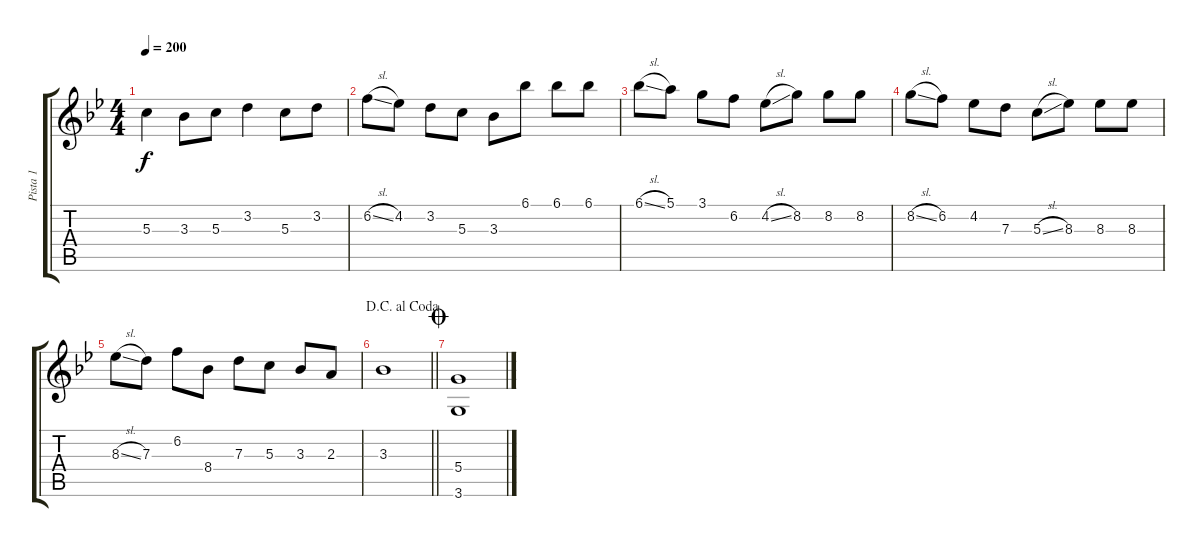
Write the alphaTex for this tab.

\track ("Pista 1" "Pista 1") {instrument distortionguitar}
\staff {score tabs}
\tuning (E4 B3 G3 D3 A2 E2) {hide}
\ts (4 4)
\tempo 200
\clef g2
\ks gminor
5.3.4{dy f} 3.3.8 5.3.8 3.2.4 5.3.8 3.2.8 |
6.2{sl}.8 4.2.8 3.2.8 5.3.8 3.3.8 6.1.8 6.1.8 6.1.8 |
6.1{sl}.8 5.1.8 3.1.8 6.2.8 4.2{sl}.8 8.2.8 8.2.8 8.2.8 |
8.2{sl}.8 6.2.8 4.2.8 7.3.8 5.3{sl}.8 8.3.8 8.3.8 8.3.8 |
8.3{sl}.8 7.3.8 6.2.8 8.4.8 7.3.8 5.3.8 3.3.8 2.3.8 |
\jump dacapoalcoda
\barLineRight lightlight
3.3.1 |
\jump coda
(5.4 3.6).1
